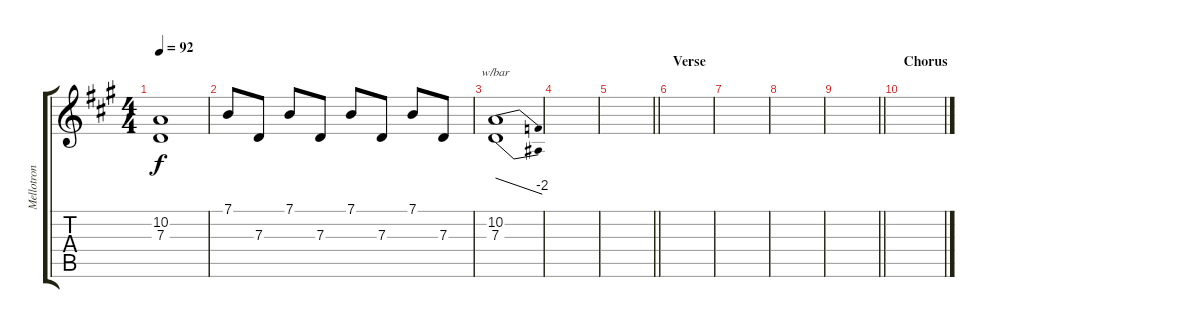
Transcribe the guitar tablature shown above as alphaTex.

\track ("Mellotron" "Mellotron") {instrument flute}
\staff {score tabs}
\tuning (E4 B3 G3 D3 A2 E2) {hide}
\ts (4 4)
\tempo 92
\clef g2
\ks a
(10.2 7.3).1{dy f} |
7.1.8 7.3.8 7.1.8 7.3.8 7.1.8 7.3.8 7.1.8 7.3.8 |
(10.2 7.3).1{tbe (dive default 0 0 60 -8)} |
|
\barLineRight lightlight
|
\section ("" "Verse")
|
|
|
\barLineRight lightlight
|
\section ("" "Chorus")
